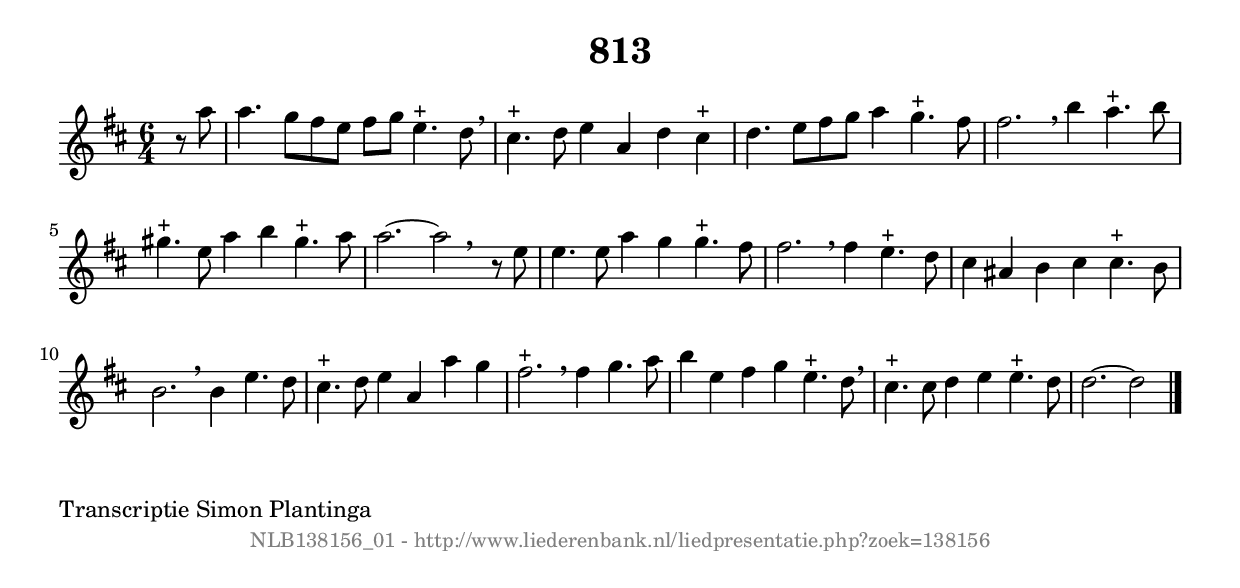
%
% produced by wce2krn 1.64 (7 June 2014)
%
\version"2.16"
#(append! paper-alist '(("long" . (cons (* 210 mm) (* 2000 mm)))))
#(set-default-paper-size "long")
sb = {\breathe}
mBreak = {\breathe }
bBreak = {\breathe }
x = {\once\override NoteHead #'style = #'cross }
gl=\glissando
itime={\override Staff.TimeSignature #'stencil = ##f }
ficta = {\once\set suggestAccidentals = ##t}
fine = {\once\override Score.RehearsalMark #'self-alignment-X = #1 \mark \markup {\italic{Fine}}}
dc = {\once\override Score.RehearsalMark #'self-alignment-X = #1 \mark \markup {\italic{D.C.}}}
dcf = {\once\override Score.RehearsalMark #'self-alignment-X = #1 \mark \markup {\italic{D.C. al Fine}}}
dcc = {\once\override Score.RehearsalMark #'self-alignment-X = #1 \mark \markup {\italic{D.C. al Coda}}}
ds = {\once\override Score.RehearsalMark #'self-alignment-X = #1 \mark \markup {\italic{D.S.}}}
dsf = {\once\override Score.RehearsalMark #'self-alignment-X = #1 \mark \markup {\italic{D.S. al Fine}}}
dsc = {\once\override Score.RehearsalMark #'self-alignment-X = #1 \mark \markup {\italic{D.S. al Coda}}}
pv = {\set Score.repeatCommands = #'((volta "1"))}
sv = {\set Score.repeatCommands = #'((volta "2"))}
tv = {\set Score.repeatCommands = #'((volta "3"))}
qv = {\set Score.repeatCommands = #'((volta "4"))}
xv = {\set Score.repeatCommands = #'((volta #f))}
\header{ tagline = ""
title = "813"
}
\score {{
\key d \major
\relative g'
{
\set melismaBusyProperties = #'()
\partial 32*8
\time 6/4
\tempo 4=120
\override Score.MetronomeMark #'transparent = ##t
\override Score.RehearsalMark #'break-visibility = #(vector #t #t #f)
r8 a'8 | a4. g8 fis8 e8 fis8 g8 e4.^"+" d8 \sb | cis4.^"+" d8 e4 a,4 d4 cis4^"+" | d4. e8 fis8 g8 a4 g4.^"+" fis8 | fis2. \mBreak
b4 a4.^"+" b8 | gis4.^"+" e8 a4 b4 gis4.^"+" a8 | a2.~ a2 \bar ":|:" \bBreak
r8 e8 | e4. e8 a4 g4 g4.^"+" fis8 | fis2. \sb fis4 e4.^"+" d8 | cis4 ais4 b4 cis4 cis4.^"+" b8 | b2. \mBreak
b4 e4. d8 | cis4.^"+" d8 e4 a,4 a'4 g4 | fis2.^"+" \sb fis4 g4. a8 | b4 e,4 fis4 g4 e4.^"+" d8 | \mBreak \bar "|"
cis4.^"+" cis8 d4 e4 e4.^"+" d8 | d2.~ d2 \bar "|."
 }}
 \midi { }
 \layout {
            indent = 0.0\cm
}
}
\markup { \wordwrap-string #" 
Transcriptie Simon Plantinga
"}
\markup { \vspace #0 } \markup { \with-color #grey \fill-line { \center-column { \smaller "NLB138156_01 - http://www.liederenbank.nl/liedpresentatie.php?zoek=138156" } } }
